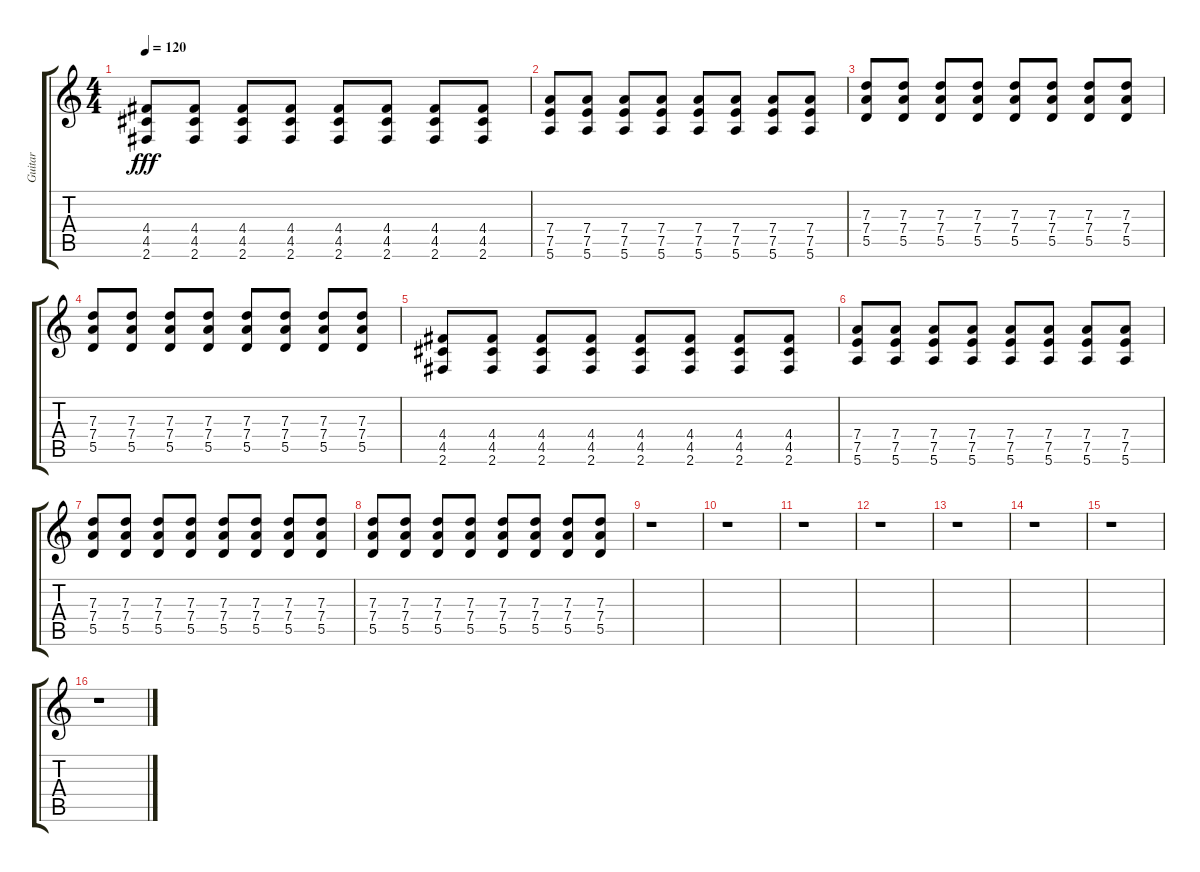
\track ("Guitar" "Guitar") {instrument electricguitarmuted}
\staff {score tabs}
\tuning (E4 B3 G3 D3 A2 E2) {hide}
\ts (4 4)
\tempo 120
\clef g2
\ks c
(4.4 4.5 2.6).8{dy fff} (4.4 4.5 2.6).8 (4.4 4.5 2.6).8 (4.4 4.5 2.6).8 (4.4 4.5 2.6).8 (4.4 4.5 2.6).8 (4.4 4.5 2.6).8 (4.4 4.5 2.6).8 |
(7.4 7.5 5.6).8 (7.4 7.5 5.6).8 (7.4 7.5 5.6).8 (7.4 7.5 5.6).8 (7.4 7.5 5.6).8 (7.4 7.5 5.6).8 (7.4 7.5 5.6).8 (7.4 7.5 5.6).8 |
(7.3 7.4 5.5).8 (7.3 7.4 5.5).8 (7.3 7.4 5.5).8 (7.3 7.4 5.5).8 (7.3 7.4 5.5).8 (7.3 7.4 5.5).8 (7.3 7.4 5.5).8 (7.3 7.4 5.5).8 |
(7.3 7.4 5.5).8 (7.3 7.4 5.5).8 (7.3 7.4 5.5).8 (7.3 7.4 5.5).8 (7.3 7.4 5.5).8 (7.3 7.4 5.5).8 (7.3 7.4 5.5).8 (7.3 7.4 5.5).8 |
(4.4 4.5 2.6).8 (4.4 4.5 2.6).8 (4.4 4.5 2.6).8 (4.4 4.5 2.6).8 (4.4 4.5 2.6).8 (4.4 4.5 2.6).8 (4.4 4.5 2.6).8 (4.4 4.5 2.6).8 |
(7.4 7.5 5.6).8 (7.4 7.5 5.6).8 (7.4 7.5 5.6).8 (7.4 7.5 5.6).8 (7.4 7.5 5.6).8 (7.4 7.5 5.6).8 (7.4 7.5 5.6).8 (7.4 7.5 5.6).8 |
(7.3 7.4 5.5).8 (7.3 7.4 5.5).8 (7.3 7.4 5.5).8 (7.3 7.4 5.5).8 (7.3 7.4 5.5).8 (7.3 7.4 5.5).8 (7.3 7.4 5.5).8 (7.3 7.4 5.5).8 |
(7.3 7.4 5.5).8 (7.3 7.4 5.5).8 (7.3 7.4 5.5).8 (7.3 7.4 5.5).8 (7.3 7.4 5.5).8 (7.3 7.4 5.5).8 (7.3 7.4 5.5).8 (7.3 7.4 5.5).8 |
r.1 |
r.1 |
r.1 |
r.1 |
r.1 |
r.1 |
r.1 |
r.1
